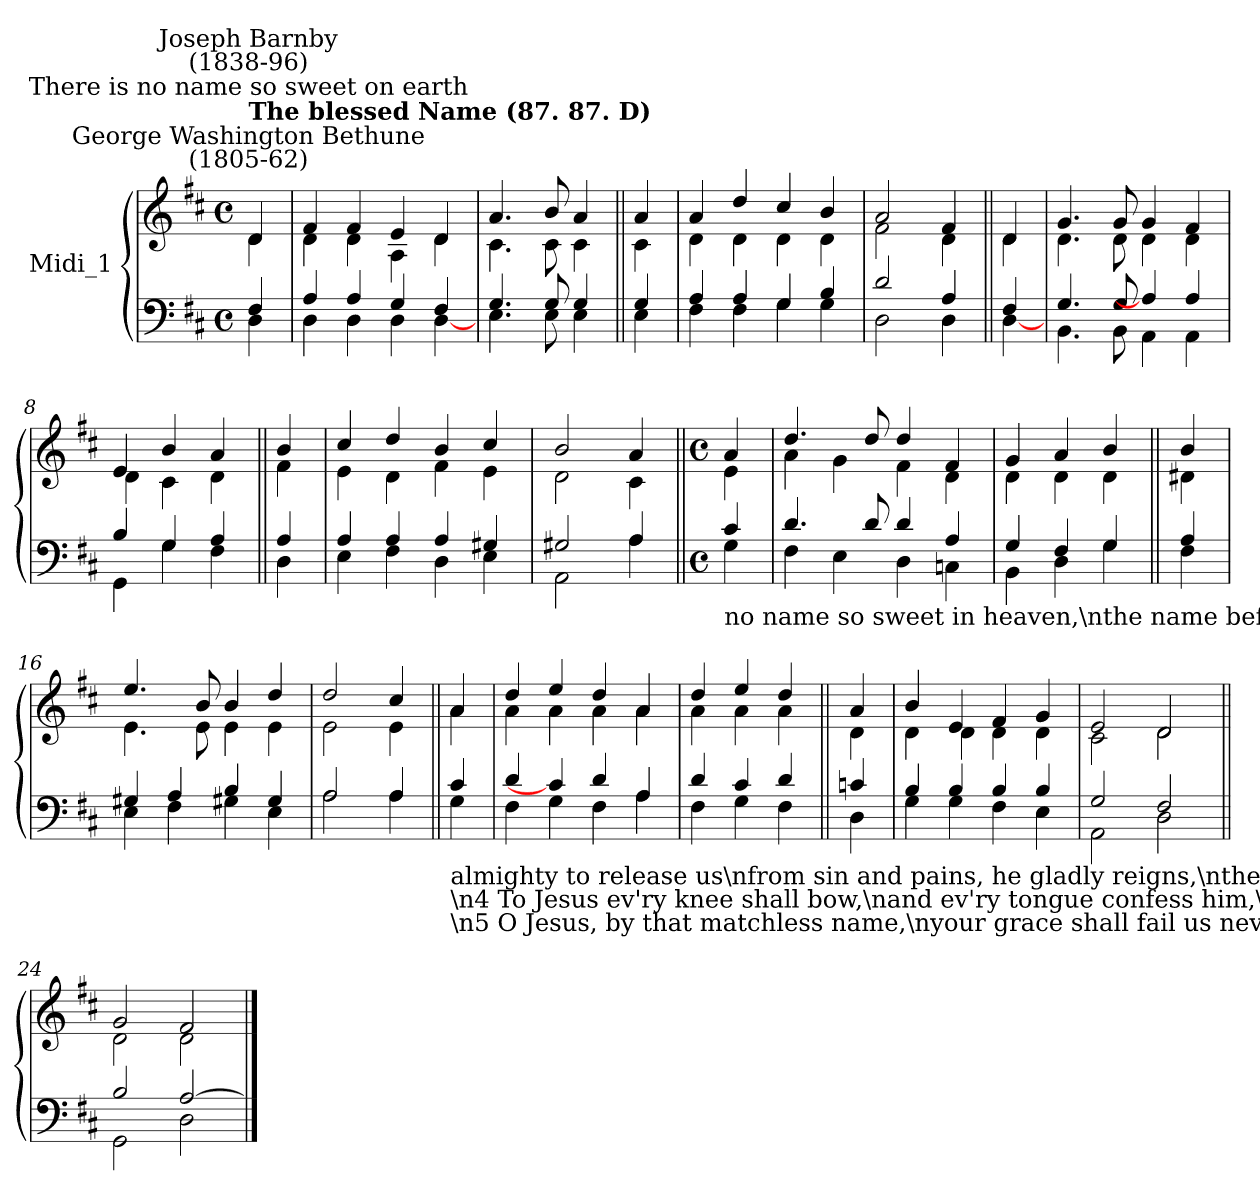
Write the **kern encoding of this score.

**kern	**kern
*part2	*part1
*staff2	*staff1
*I"Midi_1	*I"Midi_1
*clefF4	*clefG2
*k[f#c#]	*k[f#c#]
*D:	*D:
*M4/4	*M4/4
*met(c)	*met(c)
=	=
*^	*^
!	!	!LO:TX:a:cj:t=George Washington Bethune\n(1805-62)	!
!	!	!LO:TX:a:B:t=The blessed Name (87. 87. D)	!
!	!	!LO:TX:a:cj:t=There is no name so sweet on earth	!
!	!	!LO:TX:a:cj:t=Joseph Barnby\n(1838-96)	!
4F#/	4D\	4d/	4d\
=1	=1	=1	=1
4A/	4D\	4f#/	4d\
4A/	4D\	4f#/	4d\
4G/	4D\	4e/	4A\
4F#/	[4D\	4d/	4d\
=2	=2	=2	=2
4.G/	4.E\	4.a/	4.c#\
8G/	8E\	8b/	8c#\
4G/	4E\	4a/	4c#\
=3||	=3||	=3||	=3||
4G/	4E\	4a/	4c#\
=4	=4	=4	=4
4A/	4F#\	4a/	4d\
4A/	4F#\	4dd/	4d\
4G/	4G\	4cc#/	4d\
4B/	4G\	4b/	4d\
=5	=5	=5	=5
2d/	2D\	2a/	2f#\
4A/	4D\	4f#/	4d\
=6||	=6||	=6||	=6||
4F#/	[4D\	4d/	4d\
=7	=7	=7	=7
4.G/	4.BB\	4.g/	4.d\
8G/	8BB\	8g/	8d\
4A/]	4AA\	4g/	4d\
4A/	4AA\	4f#/	4d\
=8	=8	=8	=8
4B/	4GG\	4e/	4d\
4G/	4G\	4b/	4c#\
4A/	4F#\	4a/	4d\
=9||	=9||	=9||	=9||
4A/	4D\	4b/	4f#\
=10	=10	=10	=10
4A/	4E\	4cc#/	4e\
4A/	4F#\	4dd/	4d\
4A/	4D\	4b/	4f#\
4G#X/	4E\	4cc#/	4e\
=11	=11	=11	=11
2G#X/	2AA\	2b/	2d\
4A/	4A\	4a/	4c#\
!!LO:LB:g=z	!!
=12||	=12||	=12||	=12||
*M4/4	*	*M4/4	*
*met(c)	*	*met(c)	*
!LO:TX:b:t=1 There is no name so sweet on earth,\nno name so sweet in heaven,\nthe name before his wondrous birth\nto Christ the Saviour given.\n\nRefrain&colon;\nWe love to sing around our King,\nand hail him blessed Jesus;\nfor there's no word ear ever heard\nso dear, so sweet as "Jesus."\n\n2 And when he hung upon the tree,\nthey wrote this name above him;\nthat all might see the reason we\nforevermore must love him. [Refrain]	!	!	!
4c#/	4G\	4a/	4e\
=13	=13	=13	=13
4.d/	4F#\	4.dd/	4a\
.	4E\	.	4g\
8d/	.	8dd/	.
4d/	4D\	4dd/	4f#\
4A/	4Cn\	4f#/	4d\
=14	=14	=14	=14
4G/	4BB\	4g/	4d\
4F#/	4D\	4a/	4d\
4G/	4G\	4b/	4d\
=15||	=15||	=15||	=15||
4A/	4F#\	4b/	4d#X\
=16	=16	=16	=16
4G#X/	4E\	4.ee/	4.e\
4A/	4F#\	.	.
.	.	8b/	8e\
4B/	4G#X\	4b/	4e\
4G#/	4E\	4dd/	4e\
=17	=17	=17	=17
2A/	2A\	2dd/	2e\
4A/	4A\	4cc#/	4e\
=18||	=18||	=18||	=18||
!LO:TX:b:t=3 So now, upon his Father's throne,\nalmighty to release us\nfrom sin and pains, he gladly reigns,\nthe Prince and Saviour Jesus. [Refrain]\n\n4 To Jesus ev'ry knee shall bow,\nand ev'ry tongue confess him,\nand we unite with saints in light,\nour only Lord to bless him. [Refrain]\n\n5 O Jesus, by that matchless name,\nyour grace shall fail us never;\ntoday as yesterday the same,\nyou art the same forever. [Refrain]	!	!	!
4c#/	4G\	4a/	4a\
=19	=19	=19	=19
4d/	4F#\	4dd/	4a\
4c#/]	4G\	4ee/	4a\
4d/	4F#\	4dd/	4a\
4A/	4A\	4a/	4a\
=20	=20	=20	=20
4d/	4F#\	4dd/	4a\
4c#/	4G\	4ee/	4a\
4d/	4F#\	4dd/	4a\
=21||	=21||	=21||	=21||
4cn/	4D\	4a/	4d\
=22	=22	=22	=22
4B/	4G\	4b/	4d\
4B/	4G\	4e/	4d\
4B/	4F#\	4f#/	4d\
4B/	4E\	4g/	4d\
=23	=23	=23	=23
2G/	2AA\	2e/	2c#\
2F#/	2D\	2d/	2d\
=24||	=24||	=24||	=24||
2B/	2GG\	2g/	2d\
[2A/	2D\	2f#/	2d\
*v	*v	*	*
*	*v	*v
==	==
*-	*-
